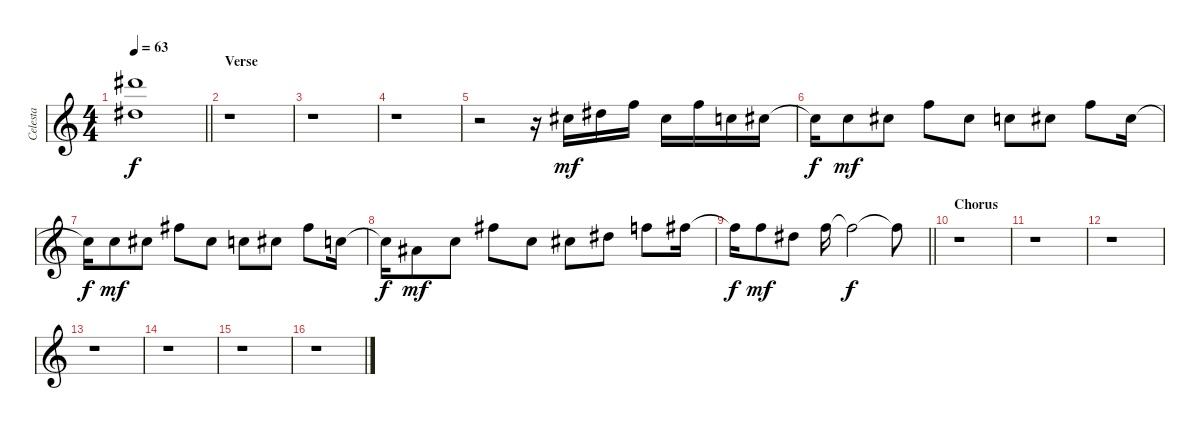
\track ("Celesta" "Celesta") {instrument celesta}
\staff {score}
\tuning (E4 B3 G3 D3 A2 E2) {hide}
\ts (4 4)
\tempo 63
\clef g2
\barLineRight lightlight
\ks c
(23.1 20.3).1{dy f} |
\section ("" "Verse")
r.1 |
r.1 |
r.1 |
r.2 r.16 9.1.16{dy mf} 11.1.16 13.1.16 14.2.16 13.1.16 13.2.16 14.2.16 |
14.2{t}.16{dy f} 13.2.8{dy mf} 14.2.8 13.1.8 14.2.8 13.2.8 14.2.8 13.1.8 14.2.16 |
14.2{t}.16{dy f} 13.2.8{dy mf} 14.2.8 14.1.8 14.2.8 13.2.8 14.2.8 14.1.8 13.2.16 |
13.2{t}.16{dy f} 11.2.8{dy mf} 13.2.8 14.1.8 13.2.8 14.2.8 11.1.8 13.1.8 14.1.16 |
\barLineRight lightlight
14.1{t}.16{dy f} 13.1.8{dy mf} 11.1.8 13.1.16 13.1{t}.2{dy f} 13.1{t}.8 |
\section ("" "Chorus")
r.1 |
r.1 |
r.1 |
r.1 |
r.1 |
r.1 |
r.1
